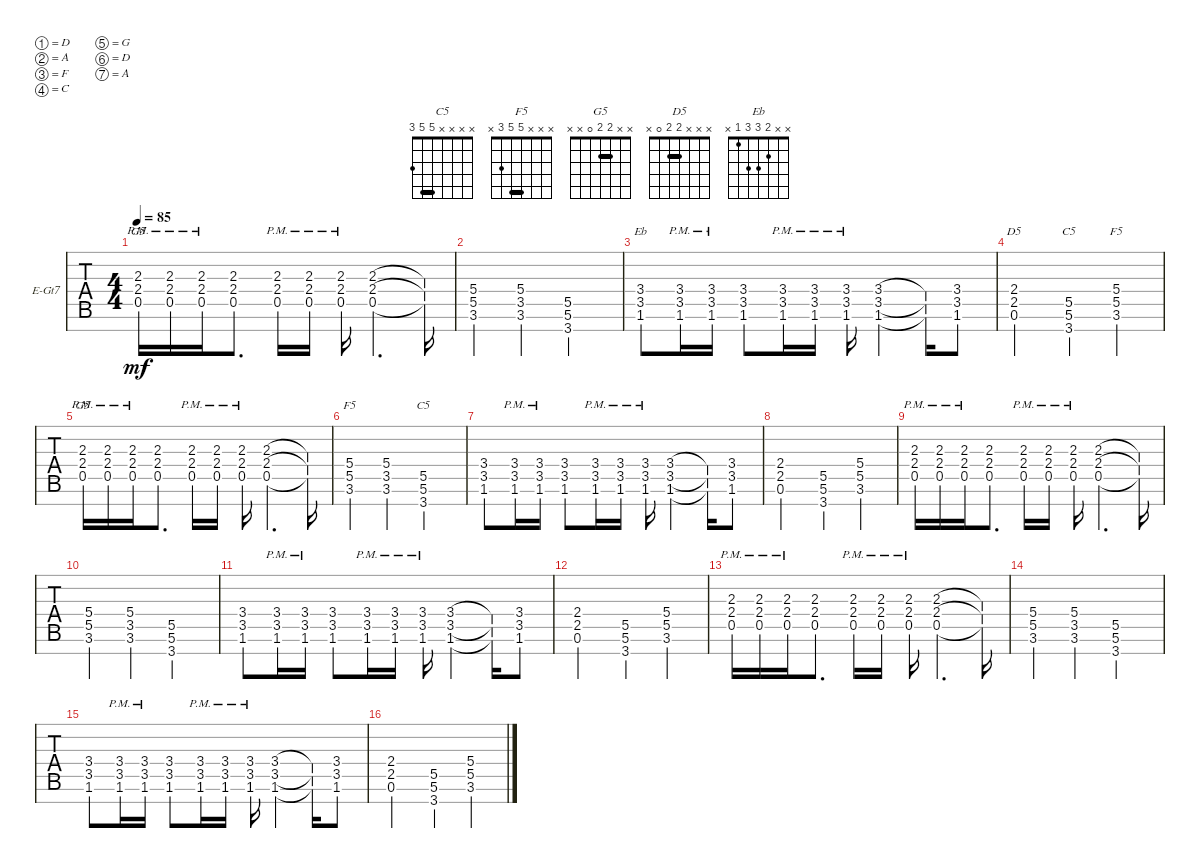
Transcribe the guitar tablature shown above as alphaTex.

\defaultSystemsLayout 4
\bracketExtendMode groupsimilarinstruments
\firstSystemTrackNameOrientation horizontal
\otherSystemsTrackNameOrientation horizontal
\track ("Electric Guitar" "E-Gt7") {solo instrument overdrivenguitar}
\staff {tabs}
\tuning (D4 A3 F3 C3 G2 D2 A1)
\chord ("C5" x x x x 5 5 3) {showfingering false barre 5}
\chord ("F5" x x x 5 5 3 x) {showfingering false barre 5}
\chord ("G5" x x 2 2 0 x x) {showfingering false barre 2}
\chord ("D5" x x x 2 2 0 x) {showfingering false barre 2}
\chord ("Eb" x x 2 3 3 1 x) {showfingering false}
\ts (4 4)
\tempo 85
\clef g2
\scale
1.03909
\ks c
(0.5{pm} 2.3{pm} 2.4{pm}).16{ch "G5" dy mf} (0.5{pm} 2.3{pm} 2.4{pm}).16 (0.5{pm} 2.3{pm} 2.4{pm}).16 (0.5 2.3 2.4).8{d} (0.5{pm} 2.3{pm} 2.4{pm}).16 (0.5{pm} 2.3{pm} 2.4{pm}).16 (0.5{pm} 2.3{pm} 2.4{pm}).16 (0.5 2.3 2.4).4{d} (0.5{t} 2.3{t} 2.4{t}).16 |
\scale
0.960908 (3.6 5.5 5.4).4 (3.6 3.5 5.4).4 (3.7 5.6 5.5).2 |
\scale
1.03909 (1.6 3.5 3.4).8{ch "Eb"} (1.6{pm} 3.5{pm} 3.4{pm}).16 (1.6{pm} 3.5{pm} 3.4{pm}).16 (1.6 3.5 3.4).8 (1.6{pm} 3.5{pm} 3.4{pm}).16 (1.6{pm} 3.5{pm} 3.4{pm}).16 (1.6{pm} 3.5{pm} 3.4{pm}).16 (1.6 3.5 3.4).4 (1.6{t} 3.5{t} 3.4{t}).16 (1.6 3.5 3.4).8 |
\scale
0.960908 (0.6 2.5 2.4).2{ch "D5"} (3.7 5.6 5.5).4{ch "C5"} (3.6 5.5 5.4).4{ch "F5"} |
\scale
1.03909 (0.5{pm} 2.3{pm} 2.4{pm}).16{ch "G5"} (0.5{pm} 2.3{pm} 2.4{pm}).16 (0.5{pm} 2.3{pm} 2.4{pm}).16 (0.5 2.3 2.4).8{d} (0.5{pm} 2.3{pm} 2.4{pm}).16 (0.5{pm} 2.3{pm} 2.4{pm}).16 (0.5{pm} 2.3{pm} 2.4{pm}).16 (0.5 2.3 2.4).4{d} (0.5{t} 2.3{t} 2.4{t}).16 |
\scale
0.960908 (3.6 5.5 5.4).4{ch "F5"} (3.6 3.5 5.4).4 (3.7 5.6 5.5).2{ch "C5"} |
\scale
1.03909 (1.6 3.5 3.4).8 (1.6{pm} 3.5{pm} 3.4{pm}).16 (1.6{pm} 3.5{pm} 3.4{pm}).16 (1.6 3.5 3.4).8 (1.6{pm} 3.5{pm} 3.4{pm}).16 (1.6{pm} 3.5{pm} 3.4{pm}).16 (1.6{pm} 3.5{pm} 3.4{pm}).16 (1.6 3.5 3.4).4 (1.6{t} 3.5{t} 3.4{t}).16 (1.6 3.5 3.4).8 |
\scale
0.960908 (0.6 2.5 2.4).2 (3.7 5.6 5.5).4 (3.6 5.5 5.4).4 |
\scale
1.03909 (0.5{pm} 2.3{pm} 2.4{pm}).16 (0.5{pm} 2.3{pm} 2.4{pm}).16 (0.5{pm} 2.3{pm} 2.4{pm}).16 (0.5 2.3 2.4).8{d} (0.5{pm} 2.3{pm} 2.4{pm}).16 (0.5{pm} 2.3{pm} 2.4{pm}).16 (0.5{pm} 2.3{pm} 2.4{pm}).16 (0.5 2.3 2.4).4{d} (0.5{t} 2.3{t} 2.4{t}).16 |
\scale
0.960908 (3.6 5.5 5.4).4 (3.6 3.5 5.4).4 (3.7 5.6 5.5).2 |
\scale
1.03909 (1.6 3.5 3.4).8 (1.6{pm} 3.5{pm} 3.4{pm}).16 (1.6{pm} 3.5{pm} 3.4{pm}).16 (1.6 3.5 3.4).8 (1.6{pm} 3.5{pm} 3.4{pm}).16 (1.6{pm} 3.5{pm} 3.4{pm}).16 (1.6{pm} 3.5{pm} 3.4{pm}).16 (1.6 3.5 3.4).4 (1.6{t} 3.5{t} 3.4{t}).16 (1.6 3.5 3.4).8 |
\scale
0.960908 (0.6 2.5 2.4).2 (3.7 5.6 5.5).4 (3.6 5.5 5.4).4 |
\scale
1.03909 (0.5{pm} 2.3{pm} 2.4{pm}).16 (0.5{pm} 2.3{pm} 2.4{pm}).16 (0.5{pm} 2.3{pm} 2.4{pm}).16 (0.5 2.3 2.4).8{d} (0.5{pm} 2.3{pm} 2.4{pm}).16 (0.5{pm} 2.3{pm} 2.4{pm}).16 (0.5{pm} 2.3{pm} 2.4{pm}).16 (0.5 2.3 2.4).4{d} (0.5{t} 2.3{t} 2.4{t}).16 |
\scale
0.960908 (3.6 5.5 5.4).4 (3.6 3.5 5.4).4 (3.7 5.6 5.5).2 |
\scale
1.03909 (1.6 3.5 3.4).8 (1.6{pm} 3.5{pm} 3.4{pm}).16 (1.6{pm} 3.5{pm} 3.4{pm}).16 (1.6 3.5 3.4).8 (1.6{pm} 3.5{pm} 3.4{pm}).16 (1.6{pm} 3.5{pm} 3.4{pm}).16 (1.6{pm} 3.5{pm} 3.4{pm}).16 (1.6 3.5 3.4).4 (1.6{t} 3.5{t} 3.4{t}).16 (1.6 3.5 3.4).8 |
\scale
0.960908 (0.6 2.5 2.4).2 (3.7 5.6 5.5).4 (3.6 5.5 5.4).4
